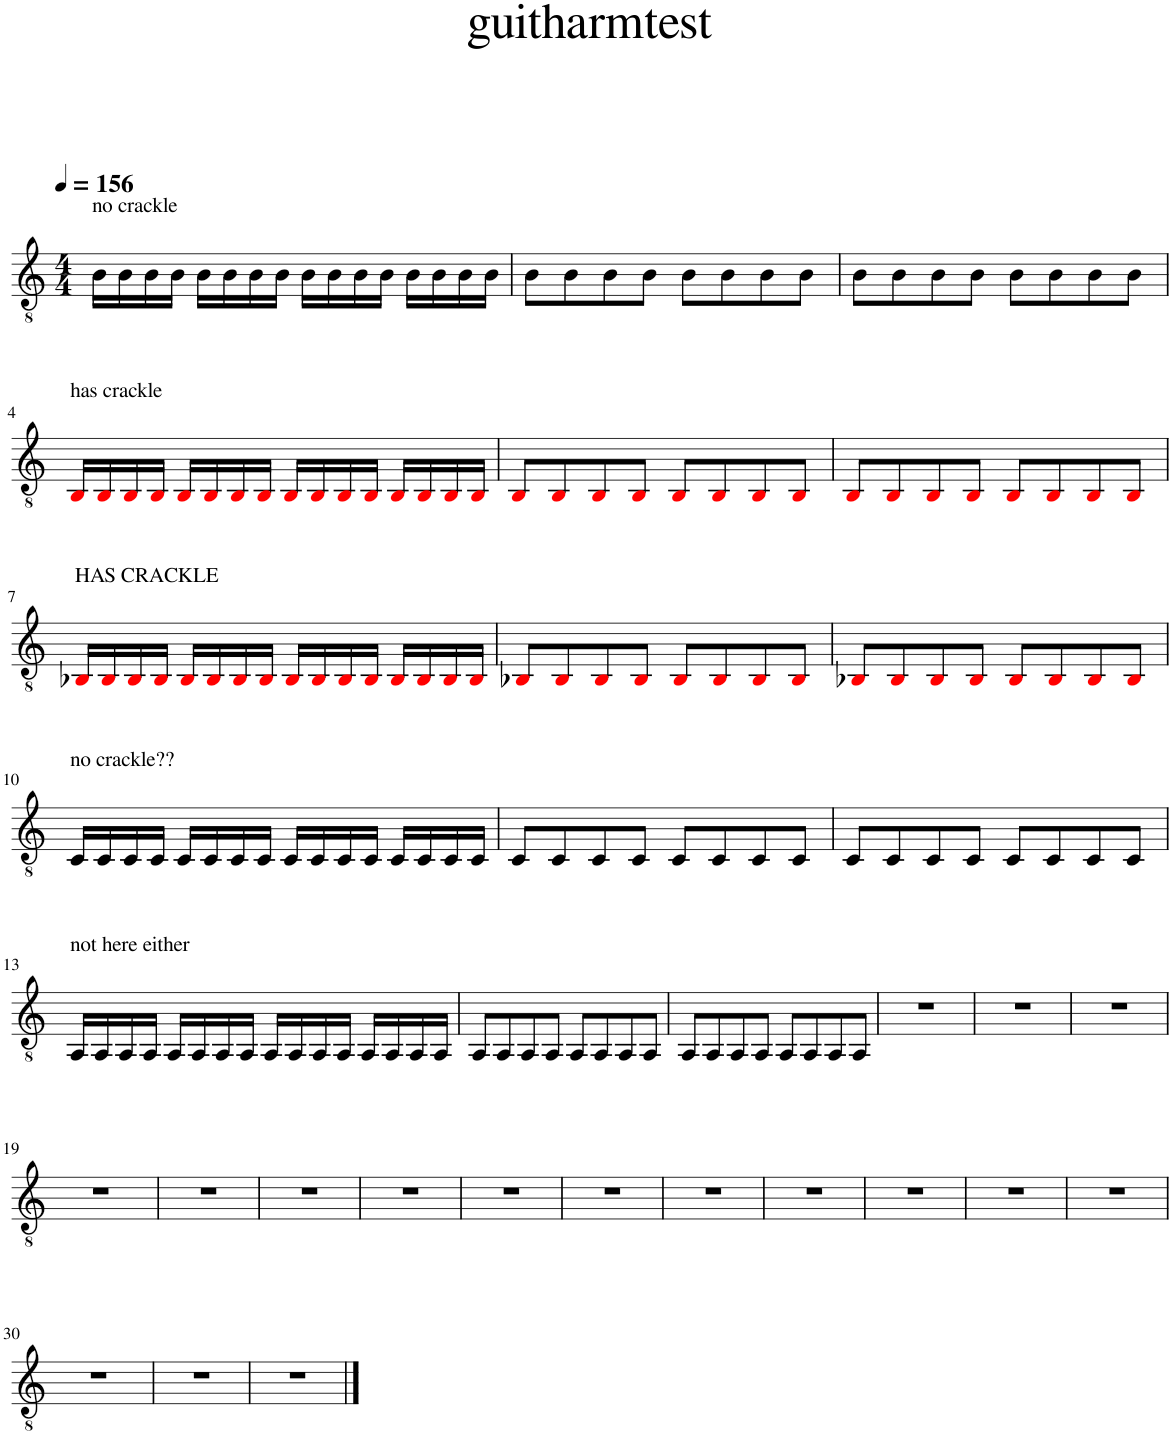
**kern
*part1
*staff1
*I"Electric Guitar
*I'El. Guit.
*clefGv2
*k[]
*M4/4
*MM156
=1
!LO:TX:a:t=no crackle
16B\LL
16B\
16B\
16B\JJ
16B\LL
16B\
16B\
16B\JJ
16B\LL
16B\
16B\
16B\JJ
16B\LL
16B\
16B\
16B\JJ
=2
8B\L
8B\
8B\
8B\J
8B\L
8B\
8B\
8B\J
=3
8B\L
8B\
8B\
8B\J
8B\L
8B\
8B\
8B\J
!!LO:LB:g=z
=4
!LO:TX:a:t=has crackle
16BBi/LL
16BBi/
16BBi/
16BBi/JJ
16BBi/LL
16BBi/
16BBi/
16BBi/JJ
16BBi/LL
16BBi/
16BBi/
16BBi/JJ
16BBi/LL
16BBi/
16BBi/
16BBi/JJ
=5
8BBi/L
8BBi/
8BBi/
8BBi/J
8BBi/L
8BBi/
8BBi/
8BBi/J
=6
8BBi/L
8BBi/
8BBi/
8BBi/J
8BBi/L
8BBi/
8BBi/
8BBi/J
!!LO:LB:g=z
=7
!LO:TX:a:t=HAS CRACKLE
16BB-Xi/LL
16BB-i/
16BB-i/
16BB-i/JJ
16BB-i/LL
16BB-i/
16BB-i/
16BB-i/JJ
16BB-i/LL
16BB-i/
16BB-i/
16BB-i/JJ
16BB-i/LL
16BB-i/
16BB-i/
16BB-i/JJ
=8
8BB-Xi/L
8BB-i/
8BB-i/
8BB-i/J
8BB-i/L
8BB-i/
8BB-i/
8BB-i/J
=9
8BB-Xi/L
8BB-i/
8BB-i/
8BB-i/J
8BB-i/L
8BB-i/
8BB-i/
8BB-i/J
!!LO:LB:g=z
=10
!LO:TX:a:t=no crackle??
16C/LL
16C/
16C/
16C/JJ
16C/LL
16C/
16C/
16C/JJ
16C/LL
16C/
16C/
16C/JJ
16C/LL
16C/
16C/
16C/JJ
=11
8C/L
8C/
8C/
8C/J
8C/L
8C/
8C/
8C/J
=12
8C/L
8C/
8C/
8C/J
8C/L
8C/
8C/
8C/J
!!LO:LB:g=z
=13
!LO:TX:a:t=not here either
16AA/LL
16AA/
16AA/
16AA/JJ
16AA/LL
16AA/
16AA/
16AA/JJ
16AA/LL
16AA/
16AA/
16AA/JJ
16AA/LL
16AA/
16AA/
16AA/JJ
=14
8AA/L
8AA/
8AA/
8AA/J
8AA/L
8AA/
8AA/
8AA/J
=15
8AA/L
8AA/
8AA/
8AA/J
8AA/L
8AA/
8AA/
8AA/J
=16
1r
=17
1r
=18
1r
!!LO:LB:g=z
=19
1r
=20
1r
=21
1r
=22
1r
=23
1r
=24
1r
=25
1r
=26
1r
=27
1r
=28
1r
=29
1r
!!LO:LB:g=z
=30
1r
=31
1r
=32
1r
==
*-
